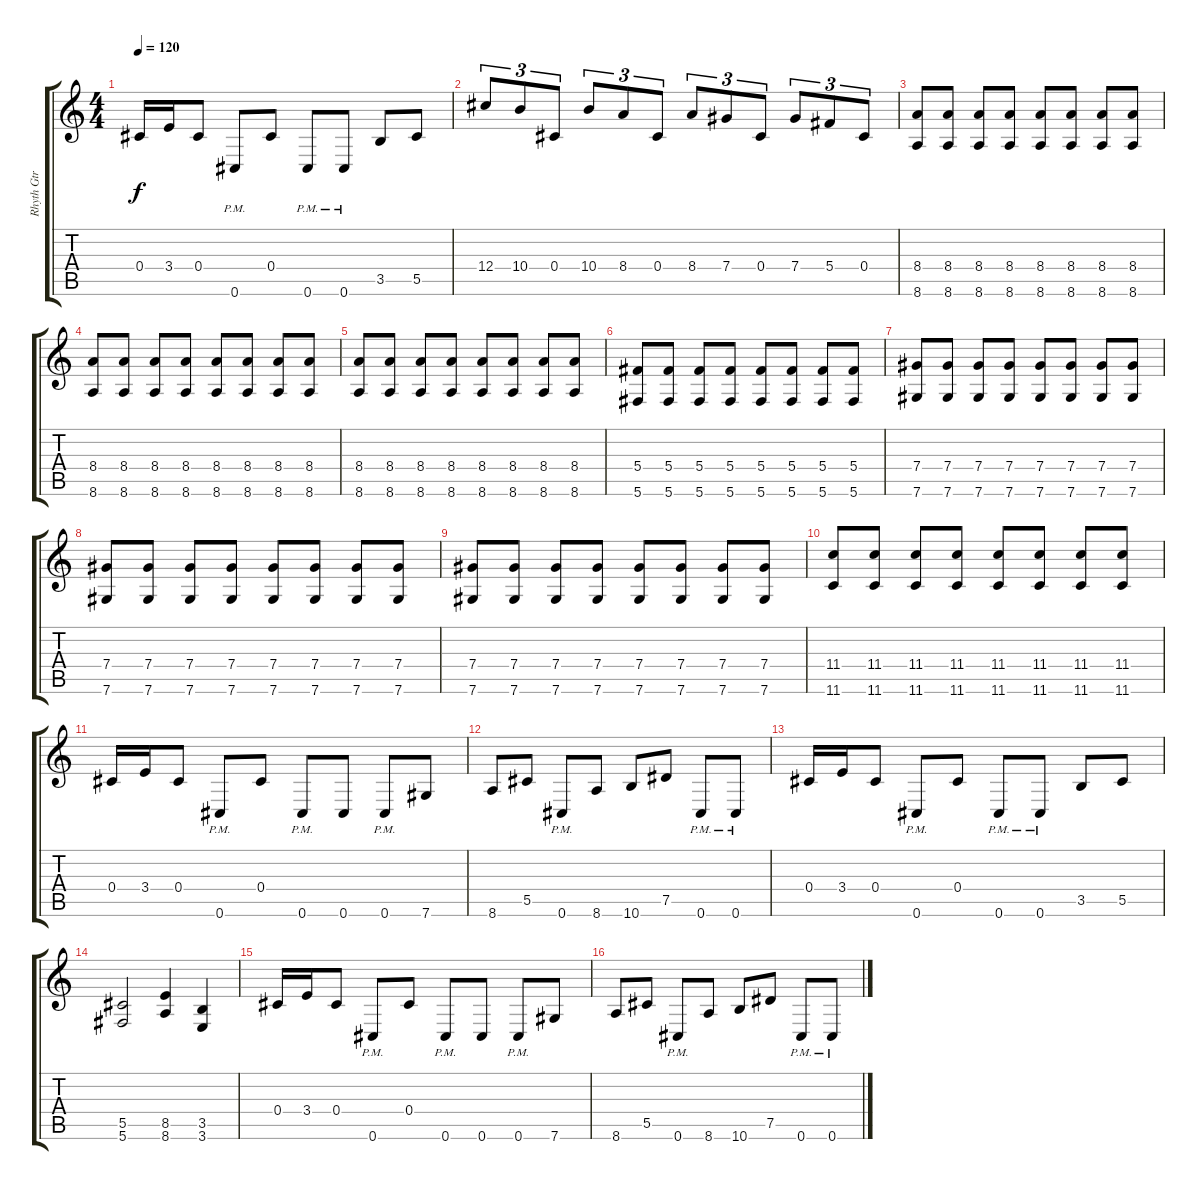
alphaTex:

\track ("Rhyth Gtr L" "Rhyth Gtr ") {instrument distortionguitar}
\staff {score tabs}
\tuning (Eb4 Ab3 Gb3 Db3 Ab2 Db2) {hide}
\ts (4 4)
\tempo 120
\clef g2
\ks c
0.4.16{dy f} 3.4.16 0.4.8 0.6{pm}.8 0.4.8 0.6{pm}.8 0.6{pm}.8 3.5.8 5.5.8 |
12.4.8{tu (3 2)} 10.4.8{tu (3 2)} 0.4.8{tu (3 2)} 10.4.8{tu (3 2)} 8.4.8{tu (3 2)} 0.4.8{tu (3 2)} 8.4.8{tu (3 2)} 7.4.8{tu (3 2)} 0.4.8{tu (3 2)} 7.4.8{tu (3 2)} 5.4.8{tu (3 2)} 0.4.8{tu (3 2)} |
(8.4 8.6).8 (8.4 8.6).8 (8.4 8.6).8 (8.4 8.6).8 (8.4 8.6).8 (8.4 8.6).8 (8.4 8.6).8 (8.4 8.6).8 |
(8.4 8.6).8 (8.4 8.6).8 (8.4 8.6).8 (8.4 8.6).8 (8.4 8.6).8 (8.4 8.6).8 (8.4 8.6).8 (8.4 8.6).8 |
(8.4 8.6).8 (8.4 8.6).8 (8.4 8.6).8 (8.4 8.6).8 (8.4 8.6).8 (8.4 8.6).8 (8.4 8.6).8 (8.4 8.6).8 |
(5.4 5.6).8 (5.4 5.6).8 (5.4 5.6).8 (5.4 5.6).8 (5.4 5.6).8 (5.4 5.6).8 (5.4 5.6).8 (5.4 5.6).8 |
(7.4 7.6).8 (7.4 7.6).8 (7.4 7.6).8 (7.4 7.6).8 (7.4 7.6).8 (7.4 7.6).8 (7.4 7.6).8 (7.4 7.6).8 |
(7.4 7.6).8 (7.4 7.6).8 (7.4 7.6).8 (7.4 7.6).8 (7.4 7.6).8 (7.4 7.6).8 (7.4 7.6).8 (7.4 7.6).8 |
(7.4 7.6).8 (7.4 7.6).8 (7.4 7.6).8 (7.4 7.6).8 (7.4 7.6).8 (7.4 7.6).8 (7.4 7.6).8 (7.4 7.6).8 |
(11.4 11.6).8 (11.4 11.6).8 (11.4 11.6).8 (11.4 11.6).8 (11.4 11.6).8 (11.4 11.6).8 (11.4 11.6).8 (11.4 11.6).8 |
0.4.16 3.4.16 0.4.8 0.6{pm}.8 0.4.8 0.6{pm}.8 0.6.8 0.6{pm}.8 7.6.8 |
8.6.8 5.5.8 0.6{pm}.8 8.6.8 10.6.8 7.5.8 0.6{pm}.8 0.6{pm}.8 |
0.4.16 3.4.16 0.4.8 0.6{pm}.8 0.4.8 0.6{pm}.8 0.6{pm}.8 3.5.8 5.5.8 |
(5.5 5.6).2 (8.5 8.6).4 (3.5 3.6).4 |
0.4.16 3.4.16 0.4.8 0.6{pm}.8 0.4.8 0.6{pm}.8 0.6.8 0.6{pm}.8 7.6.8 |
8.6.8 5.5.8 0.6{pm}.8 8.6.8 10.6.8 7.5.8 0.6{pm}.8 0.6{pm}.8
